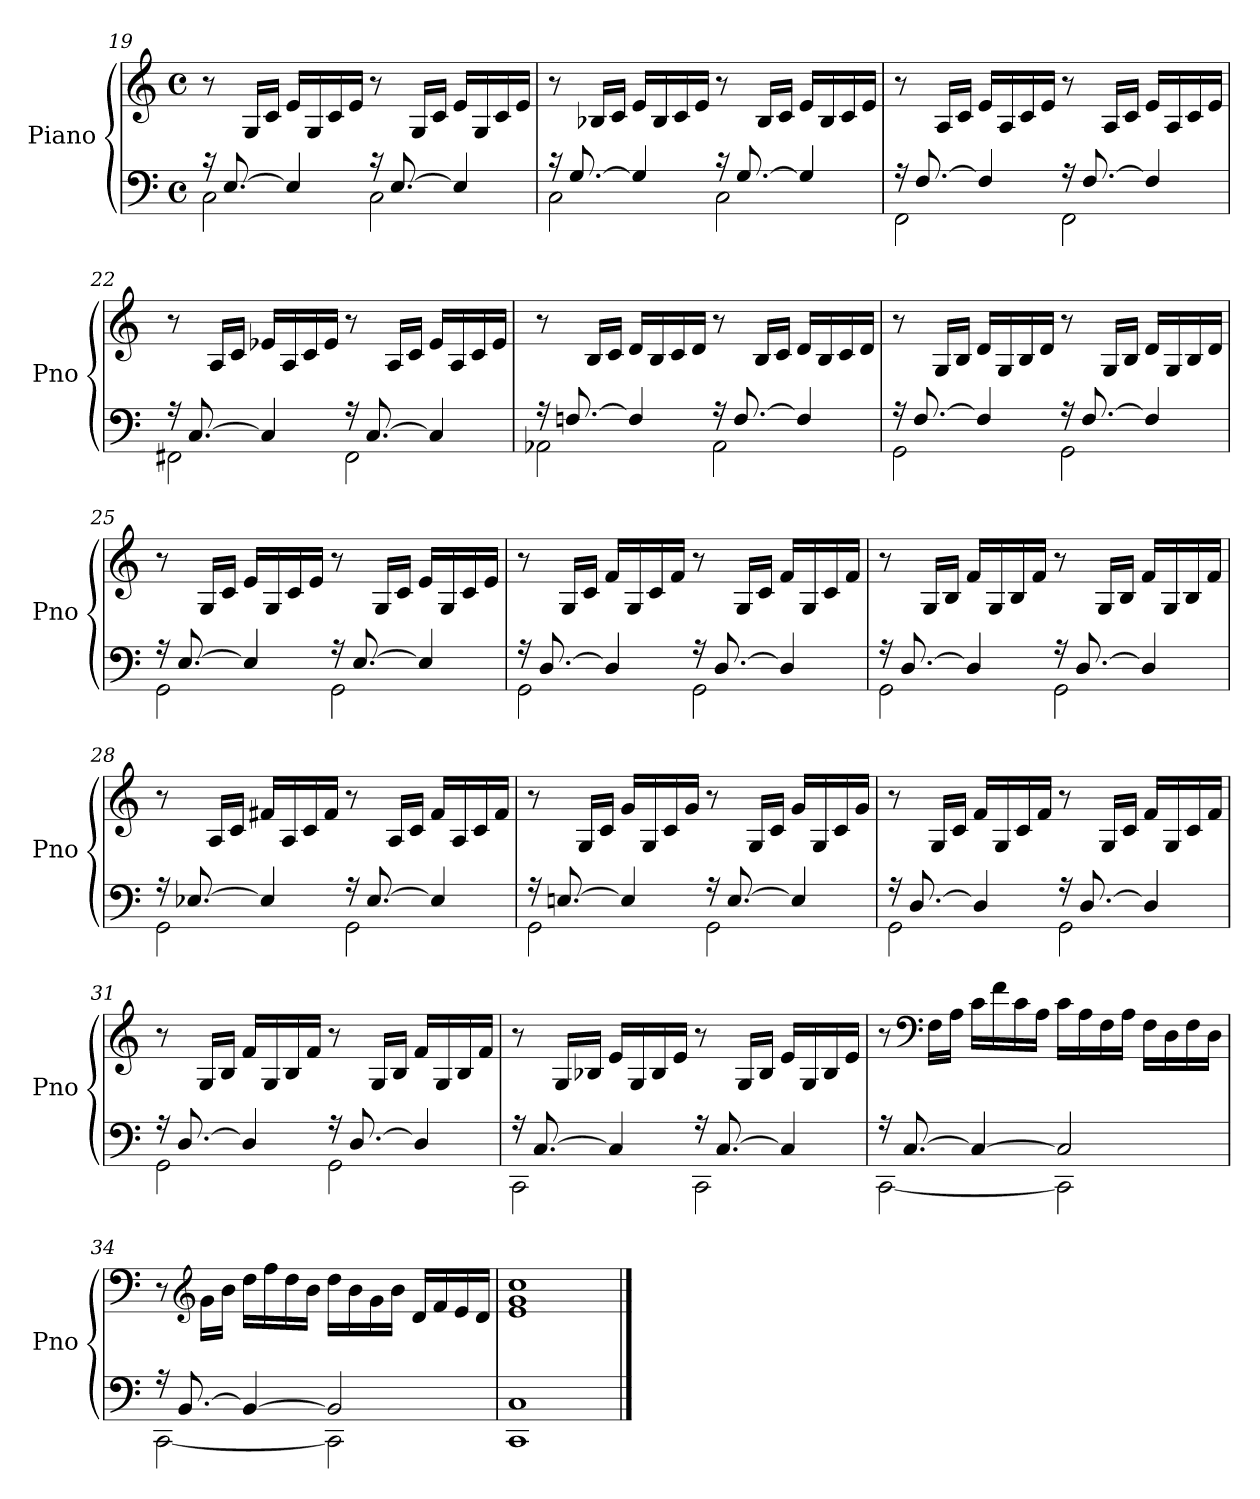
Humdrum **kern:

**kern	**kern
*part1	*part1
*staff2	*staff1
*I"Piano	*
*I'Pno	*
!!LO:LB:g=z
*clefF4	*clefG2
*k[]	*k[]
*M4/4	*M4/4
*met(c)	*met(c)
=19	=19
*^	*
16r	2C\	8r
[8.E/	.	.
.	.	16G/LL
.	.	16c/JJ
4E/]	.	16e/LL
.	.	16G/
.	.	16c/
.	.	16e/JJ
16r	2C\	8r
[8.E/	.	.
.	.	16G/LL
.	.	16c/JJ
4E/]	.	16e/LL
.	.	16G/
.	.	16c/
.	.	16e/JJ
=20	=20	=20
16r	2C\	8r
[8.G/	.	.
.	.	16B-X/LL
.	.	16c/JJ
4G/]	.	16e/LL
.	.	16B-/
.	.	16c/
.	.	16e/JJ
16r	2C\	8r
[8.G/	.	.
.	.	16B-/LL
.	.	16c/JJ
4G/]	.	16e/LL
.	.	16B-/
.	.	16c/
.	.	16e/JJ
=21	=21	=21
16r	2FF\	8r
[8.F/	.	.
.	.	16A/LL
.	.	16c/JJ
4F/]	.	16e/LL
.	.	16A/
.	.	16c/
.	.	16e/JJ
16r	2FF\	8r
[8.F/	.	.
.	.	16A/LL
.	.	16c/JJ
4F/]	.	16e/LL
.	.	16A/
.	.	16c/
.	.	16e/JJ
!!LO:LB:g=z
=22	=22	=22
16r	2FF#X\	8r
[8.C/	.	.
.	.	16A/LL
.	.	16c/JJ
4C/]	.	16e-X/LL
.	.	16A/
.	.	16c/
.	.	16e-/JJ
16r	2FF#\	8r
[8.C/	.	.
.	.	16A/LL
.	.	16c/JJ
4C/]	.	16e-/LL
.	.	16A/
.	.	16c/
.	.	16e-/JJ
=23	=23	=23
16r	2AA-X\	8r
[8.Fni/	.	.
.	.	16B/LL
.	.	16c/JJ
4F/]	.	16d/LL
.	.	16B/
.	.	16c/
.	.	16d/JJ
16r	2AA-\	8r
[8.F/	.	.
.	.	16B/LL
.	.	16c/JJ
4F/]	.	16d/LL
.	.	16B/
.	.	16c/
.	.	16d/JJ
!!LO:PB:g=z
=24	=24	=24
16r	2GG\	8r
[8.F/	.	.
.	.	16G/LL
.	.	16B/JJ
4F/]	.	16d/LL
.	.	16G/
.	.	16B/
.	.	16d/JJ
16r	2GG\	8r
[8.F/	.	.
.	.	16G/LL
.	.	16B/JJ
4F/]	.	16d/LL
.	.	16G/
.	.	16B/
.	.	16d/JJ
=25	=25	=25
16r	2GG\	8r
[8.E/	.	.
.	.	16G/LL
.	.	16c/JJ
4E/]	.	16e/LL
.	.	16G/
.	.	16c/
.	.	16e/JJ
16r	2GG\	8r
[8.E/	.	.
.	.	16G/LL
.	.	16c/JJ
4E/]	.	16e/LL
.	.	16G/
.	.	16c/
.	.	16e/JJ
=26	=26	=26
16r	2GG\	8r
[8.D/	.	.
.	.	16G/LL
.	.	16c/JJ
4D/]	.	16f/LL
.	.	16G/
.	.	16c/
.	.	16f/JJ
16r	2GG\	8r
[8.D/	.	.
.	.	16G/LL
.	.	16c/JJ
4D/]	.	16f/LL
.	.	16G/
.	.	16c/
.	.	16f/JJ
!!LO:LB:g=z
=27	=27	=27
16r	2GG\	8r
[8.D/	.	.
.	.	16G/LL
.	.	16B/JJ
4D/]	.	16f/LL
.	.	16G/
.	.	16B/
.	.	16f/JJ
16r	2GG\	8r
[8.D/	.	.
.	.	16G/LL
.	.	16B/JJ
4D/]	.	16f/LL
.	.	16G/
.	.	16B/
.	.	16f/JJ
=28	=28	=28
16r	2GG\	8r
[8.E-X/	.	.
.	.	16A/LL
.	.	16c/JJ
4E-/]	.	16f#X/LL
.	.	16A/
.	.	16c/
.	.	16f#/JJ
16r	2GG\	8r
[8.E-/	.	.
.	.	16A/LL
.	.	16c/JJ
4E-/]	.	16f#/LL
.	.	16A/
.	.	16c/
.	.	16f#/JJ
=29	=29	=29
16r	2GG\	8r
[8.En/	.	.
.	.	16G/LL
.	.	16c/JJ
4E/]	.	16g/LL
.	.	16G/
.	.	16c/
.	.	16g/JJ
16r	2GG\	8r
[8.E/	.	.
.	.	16G/LL
.	.	16c/JJ
4E/]	.	16g/LL
.	.	16G/
.	.	16c/
.	.	16g/JJ
!!LO:LB:g=z
=30	=30	=30
16r	2GG\	8r
[8.D/	.	.
.	.	16G/LL
.	.	16c/JJ
4D/]	.	16f/LL
.	.	16G/
.	.	16c/
.	.	16f/JJ
16r	2GG\	8r
[8.D/	.	.
.	.	16G/LL
.	.	16c/JJ
4D/]	.	16f/LL
.	.	16G/
.	.	16c/
.	.	16f/JJ
=31	=31	=31
16r	2GG\	8r
[8.D/	.	.
.	.	16G/LL
.	.	16B/JJ
4D/]	.	16f/LL
.	.	16G/
.	.	16B/
.	.	16f/JJ
16r	2GG\	8r
[8.D/	.	.
.	.	16G/LL
.	.	16B/JJ
4D/]	.	16f/LL
.	.	16G/
.	.	16B/
.	.	16f/JJ
=32	=32	=32
16r	2CC\	8r
[8.C/	.	.
.	.	16G/LL
.	.	16B-X/JJ
4C/]	.	16e/LL
.	.	16G/
.	.	16B-/
.	.	16e/JJ
16r	2CC\	8r
[8.C/	.	.
.	.	16G/LL
.	.	16B-/JJ
4C/]	.	16e/LL
.	.	16G/
.	.	16B-/
.	.	16e/JJ
!!LO:LB:g=z
=33	=33	=33
16r	[2CC\	8r
[8.C/	.	.
*	*	*clefF4
.	.	16F\LL
.	.	16A\JJ
4C/_	.	16c\LL
.	.	16f\
.	.	16c\
.	.	16A\JJ
2C/]	2CC\]	16c\LL
.	.	16A\
.	.	16F\
.	.	16A\JJ
.	.	16F\LL
.	.	16D\
.	.	16F\
.	.	16D\JJ
=34	=34	=34
16r	[2CC\	8r
[8.BB/	.	.
*	*	*clefG2
.	.	16g\LL
.	.	16b\JJ
4BB/_	.	16dd\LL
.	.	16ff\
.	.	16dd\
.	.	16b\JJ
2BB/]	2CC\]	16dd\LL
.	.	16b\
.	.	16g\
.	.	16b\JJ
.	.	16d/LL
.	.	16f/
.	.	16e/
.	.	16d/JJ
=35	=35	=35
1C	1CC	1e 1g 1cc
*v	*v	*
==	==
*-	*-
